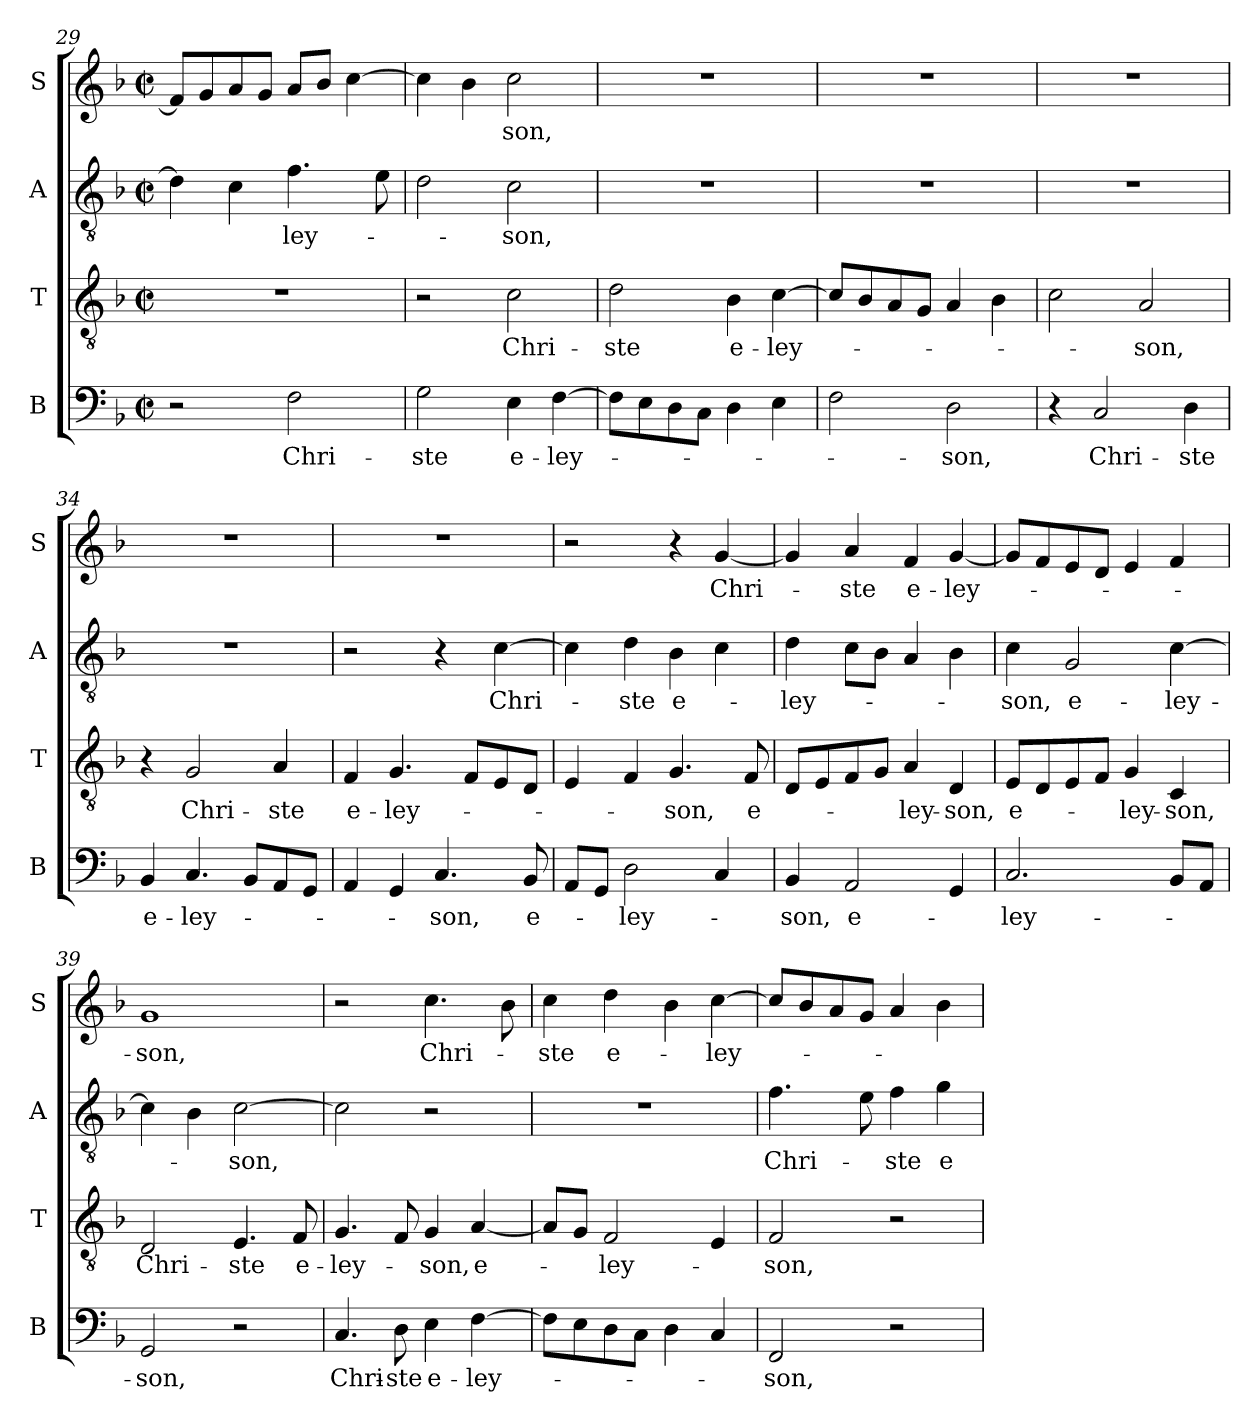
**kern	**text	**kern	**text	**kern	**text	**kern	**text
*part4	*part4	*part3	*part3	*part2	*part2	*part1	*part1
*staff4	*staff4	*staff3	*staff3	*staff2	*staff2	*staff1	*staff1
*I"B	*	*I"T	*	*I"A	*	*I"S	*
*I'B	*	*I'T	*	*I'A	*	*I'S	*
*clefF4	*	*clefGv2	*	*clefGv2	*	*clefG2	*
*k[b-]	*	*k[b-]	*	*k[b-]	*	*k[b-]	*
*M2/2	*	*M2/2	*	*M2/2	*	*M2/2	*
*met(c|)	*	*met(c|)	*	*met(c|)	*	*met(c|)	*
=29	=29	=29	=29	=29	=29	=29	=29
2r	.	1r	.	4d\]	.	8f/L]	.
.	.	.	.	.	.	8g/	.
.	.	.	.	4c\	.	8a/	.
.	.	.	.	.	.	8g/J	.
2F\	Chri-	.	.	4.f\	-ley-	8a/L	.
.	.	.	.	.	.	8b-/J	.
.	.	.	.	.	.	[4cc\	.
.	.	.	.	8e\	.	.	.
=30	=30	=30	=30	=30	=30	=30	=30
2G\	-ste	2r	.	2d\	.	4cc\]	.
.	.	.	.	.	.	4b-\	.
4E\	e-	2c\	Chri-	2c\	-son,	2cc\	-son,
[4F\	-ley-	.	.	.	.	.	.
=31	=31	=31	=31	=31	=31	=31	=31
8F\L]	.	2d\	-ste	1r	.	1r	.
8E\	.	.	.	.	.	.	.
8D\	.	.	.	.	.	.	.
8C\J	.	.	.	.	.	.	.
4D\	.	4B-\	e-	.	.	.	.
4E\	.	[4c\	-ley-	.	.	.	.
=32	=32	=32	=32	=32	=32	=32	=32
2F\	.	8c/L]	.	1r	.	1r	.
.	.	8B-/	.	.	.	.	.
.	.	8A/	.	.	.	.	.
.	.	8G/J	.	.	.	.	.
2D\	-son,	4A/	.	.	.	.	.
.	.	4B-\	.	.	.	.	.
=33	=33	=33	=33	=33	=33	=33	=33
4r	.	2c\	.	1r	.	1r	.
2C/	Chri-	.	.	.	.	.	.
.	.	2A/	-son,	.	.	.	.
4D\	-ste	.	.	.	.	.	.
=34	=34	=34	=34	=34	=34	=34	=34
4BB-/	e-	4r	.	1r	.	1r	.
4.C/	-ley-	2G/	Chri-	.	.	.	.
8BB-/L	.	.	.	.	.	.	.
8AA/	.	4A/	-ste	.	.	.	.
8GG/J	.	.	.	.	.	.	.
=35	=35	=35	=35	=35	=35	=35	=35
4AA/	.	4F/	e-	2r	.	1r	.
4GG/	.	4.G/	-ley-	.	.	.	.
4.C/	son,	.	.	4r	.	.	.
.	.	8F/L	.	.	.	.	.
.	.	8E/	.	[4c\	Chri-	.	.
8BB-/	e-	8D/J	.	.	.	.	.
=36	=36	=36	=36	=36	=36	=36	=36
8AA/L	.	4E/	.	4c\]	.	2r	.
8GG/J	.	.	.	.	.	.	.
2D\	-ley-	4F/	.	4d\	-ste	.	.
.	.	4.G/	son,	4B-\	e-	4r	.
4C/	.	.	.	4c\	.	[4g/	Chri-
.	.	8F/	e-	.	.	.	.
=37	=37	=37	=37	=37	=37	=37	=37
4BB-/	-son,	8D/L	.	4d\	-ley-	4g/]	.
.	.	8E/	.	.	.	.	.
2AA/	e-	8F/	.	8c\L	.	4a/	-ste
.	.	8G/J	.	8B-\J	.	.	.
.	.	4A/	-ley-	4A/	.	4f/	e-
4GG/	.	4D/	-son,	4B-\	.	[4g/	-ley-
=38	=38	=38	=38	=38	=38	=38	=38
2.C/	-ley-	8E/L	e-	4c\	-son,	8g/L]	.
.	.	8D/	.	.	.	8f/	.
.	.	8E/	.	2G/	e-	8e/	.
.	.	8F/J	.	.	.	8d/J	.
.	.	4G/	-ley-	.	.	4e/	.
8BB-/L	.	4C/	-son,	[4c\	-ley-	4f/	.
8AA/J	.	.	.	.	.	.	.
=39	=39	=39	=39	=39	=39	=39	=39
2GG/	-son,	2D/	Chri-	4c\]	.	1g	-son,
.	.	.	.	4B-\	.	.	.
2r	.	4.E/	-ste	[2c\	-son,	.	.
.	.	8F/	e-	.	.	.	.
=40	=40	=40	=40	=40	=40	=40	=40
4.C/	Chri-	4.G/	-ley-	2c\]	.	2r	.
8D\	-ste	8F/	.	.	.	.	.
4E\	e-	4G/	-son,	2r	.	4.cc\	Chri-
[4F\	-ley-	[4A/	e-	.	.	.	.
.	.	.	.	.	.	8b-\	.
=41	=41	=41	=41	=41	=41	=41	=41
8F\L]	.	8A/L]	.	1r	.	4cc\	ste
8E\	.	8G/J	.	.	.	.	.
8D\	.	2F/	-ley-	.	.	4dd\	e-
8C\J	.	.	.	.	.	.	.
4D\	.	.	.	.	.	4b-\	.
4C/	.	4E/	.	.	.	[4cc\	-ley-
=42	=42	=42	=42	=42	=42	=42	=42
2FF/	-son,	2F/	-son,	4.f\	Chri-	8cc/L]	.
.	.	.	.	.	.	8b-/	.
.	.	.	.	.	.	8a/	.
.	.	.	.	8e\	.	8g/J	.
2r	.	2r	.	4f\	-ste	4a/	.
.	.	.	.	4g\	e-	4b-\	.
=	=	=	=	=	=	=	=
*-	*-	*-	*-	*-	*-	*-	*-
